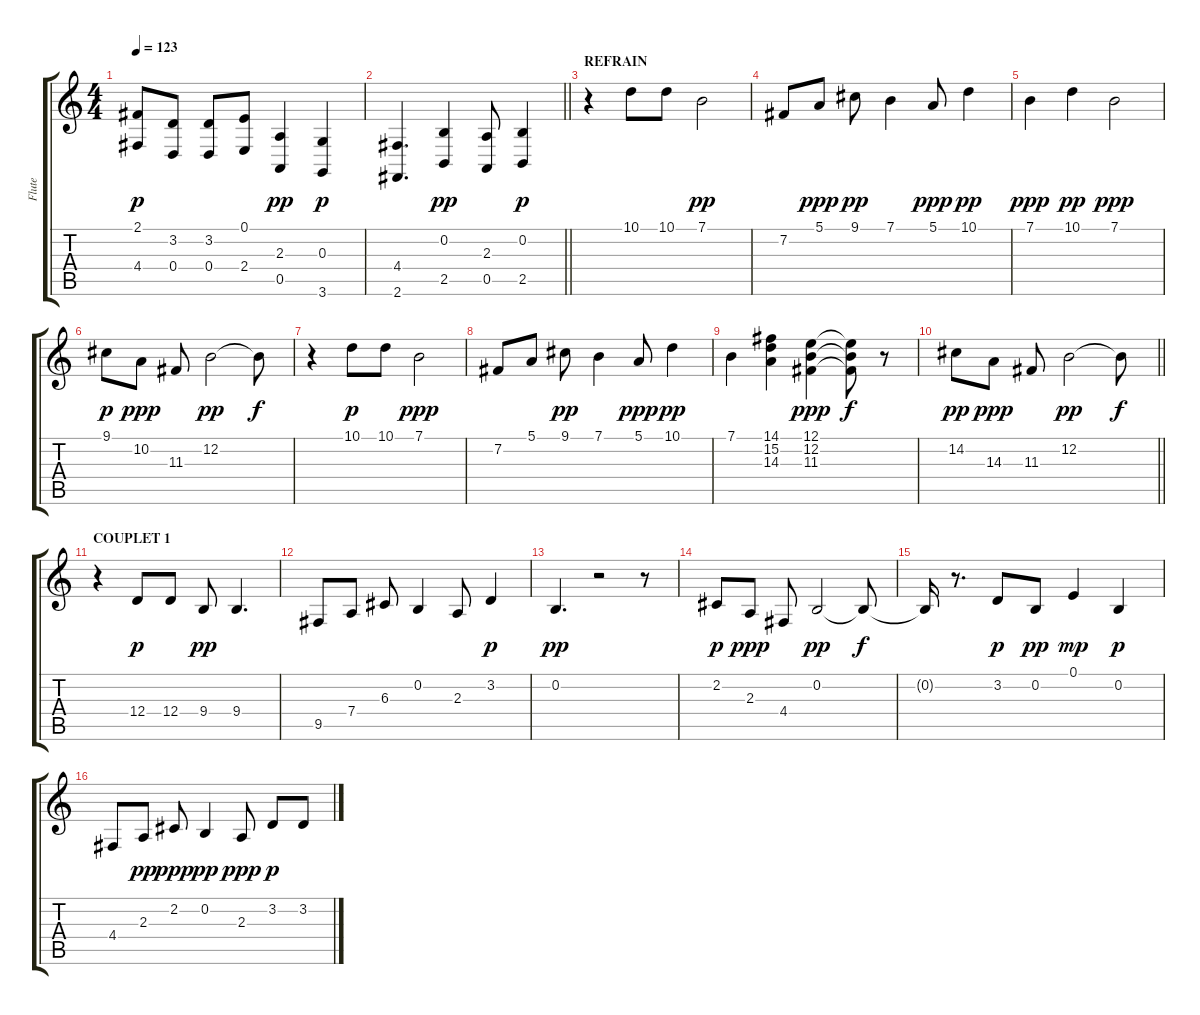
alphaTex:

\track ("Flute" "Flute") {instrument flute}
\staff {score tabs}
\tuning (E4 B3 G3 D3 A2 E2) {hide}
\ts (4 4)
\tempo 123
\clef g2
\ks c
(2.1 4.4).8{dy p} (3.2 0.4).8 (3.2 0.4).8 (0.1 2.4).8 (2.3 0.5).4{dy pp} (0.3 3.6).4{dy p} |
\barLineRight lightlight
(4.4 2.6).4{d} (0.2 2.5).4{dy pp} (2.3 0.5).8 (0.2 2.5).4{dy p} |
\section ("" "REFRAIN")
r.4 10.1.8 10.1.8 7.1.2{dy pp} |
7.2.8 5.1.8{dy ppp} 9.1.8{dy pp} 7.1.4 5.1.8{dy ppp} 10.1.4{dy pp} |
7.1.4{dy ppp} 10.1.4{dy pp} 7.1.2{dy ppp} |
9.1.8{dy p} 10.2.8{dy ppp} 11.3.8 12.2.2{dy pp} 12.2{t}.8{dy f} |
r.4 10.1.8{dy p} 10.1.8 7.1.2{dy ppp} |
7.2.8 5.1.8 9.1.8{dy pp} 7.1.4 5.1.8{dy ppp} 10.1.4{dy pp} |
7.1.4 (14.1 15.2 14.3).4 (12.1 12.2 11.3).4{dy ppp} (12.1{t} 12.2{t} 11.3{t}).8{dy f} r.8 |
\barLineRight lightlight
14.2.8{dy pp} 14.3.8{dy ppp} 11.3.8 12.2.2{dy pp} 12.2{t}.8{dy f} |
\section ("" "COUPLET 1")
r.4 12.4.8{dy p} 12.4.8 9.4.8{dy pp} 9.4.4{d} |
9.5.8 7.4.8 6.3.8 0.2.4 2.3.8 3.2.4{dy p} |
0.2.4{d dy pp} r.2 r.8 |
2.2.8{dy p} 2.3.8{dy ppp} 4.4.8 0.2.2{dy pp} 0.2{t}.8{dy f} |
0.2{t}.16 r.8{d} 3.2.8{dy p} 0.2.8{dy pp} 0.1.4{dy mp} 0.2.4{dy p} |
4.4.8 2.3.8{dy pp} 2.2.8{dy ppp} 0.2.4{dy pp} 2.3.8{dy ppp} 3.2.8{dy p} 3.2.8
